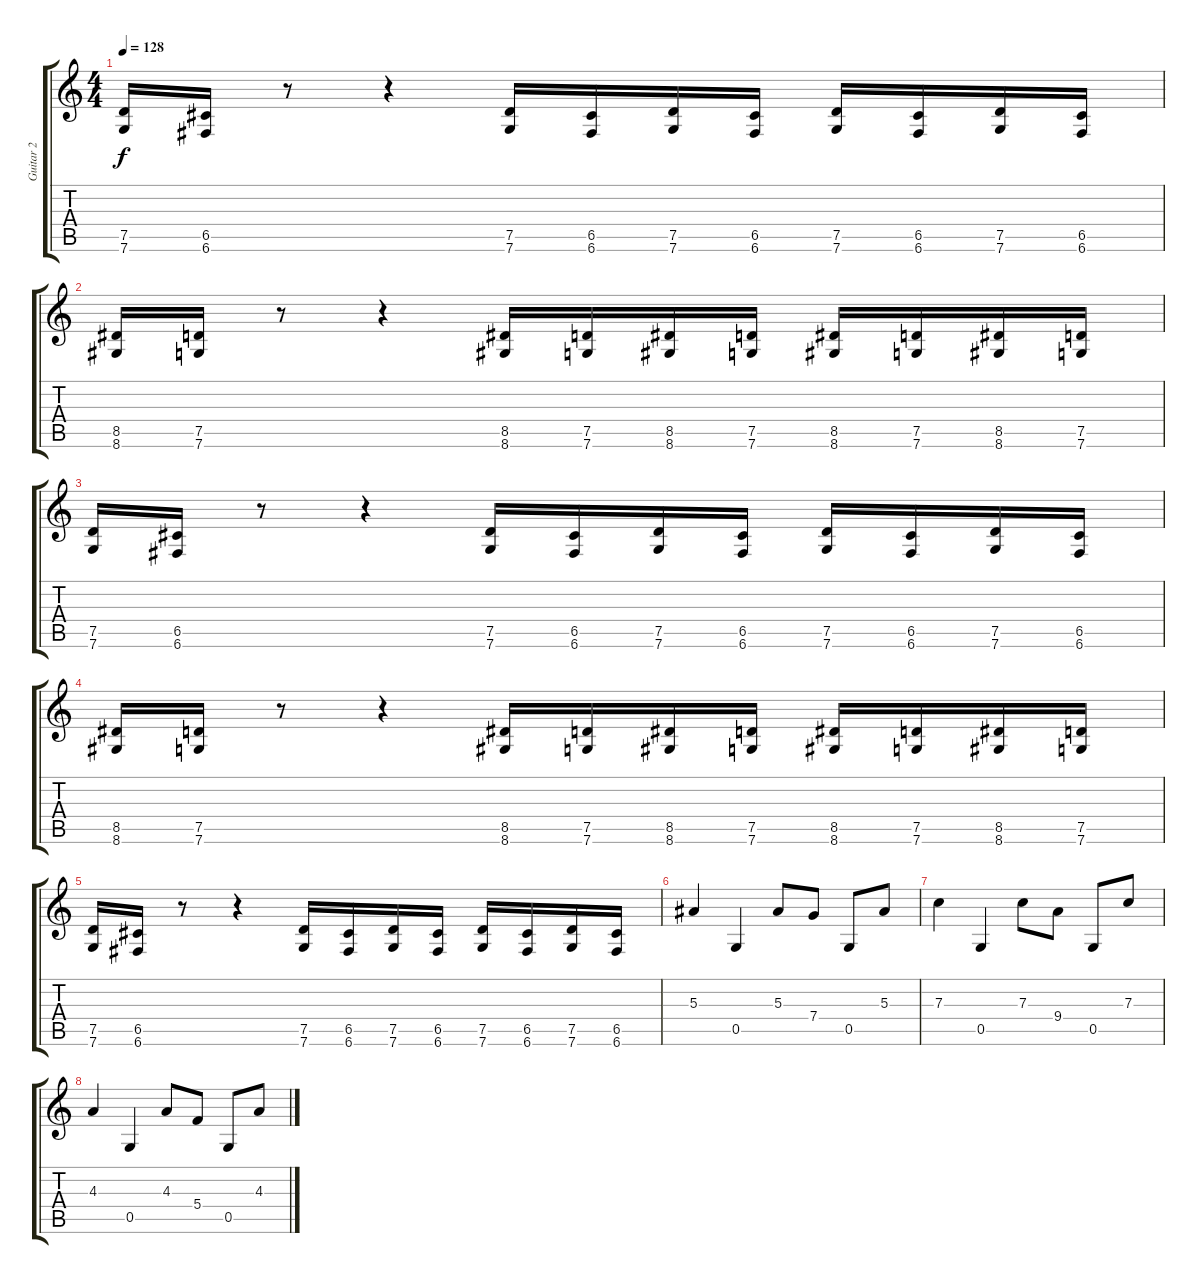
\track ("Guitar 2" "Guitar 2") {instrument distortionguitar}
\staff {score tabs}
\tuning (D4 A3 F3 C3 G2 C2) {hide}
\ts (4 4)
\tempo 128
\clef g2
\ks c
(7.5 7.6).16{dy f} (6.5 6.6).16 r.8 r.4 (7.5 7.6).16 (6.5 6.6).16 (7.5 7.6).16 (6.5 6.6).16 (7.5 7.6).16 (6.5 6.6).16 (7.5 7.6).16 (6.5 6.6).16 |
(8.5 8.6).16 (7.5 7.6).16 r.8 r.4 (8.5 8.6).16 (7.5 7.6).16 (8.5 8.6).16 (7.5 7.6).16 (8.5 8.6).16 (7.5 7.6).16 (8.5 8.6).16 (7.5 7.6).16 |
(7.5 7.6).16 (6.5 6.6).16 r.8 r.4 (7.5 7.6).16 (6.5 6.6).16 (7.5 7.6).16 (6.5 6.6).16 (7.5 7.6).16 (6.5 6.6).16 (7.5 7.6).16 (6.5 6.6).16 |
(8.5 8.6).16 (7.5 7.6).16 r.8 r.4 (8.5 8.6).16 (7.5 7.6).16 (8.5 8.6).16 (7.5 7.6).16 (8.5 8.6).16 (7.5 7.6).16 (8.5 8.6).16 (7.5 7.6).16 |
(7.5 7.6).16 (6.5 6.6).16 r.8 r.4 (7.5 7.6).16 (6.5 6.6).16 (7.5 7.6).16 (6.5 6.6).16 (7.5 7.6).16 (6.5 6.6).16 (7.5 7.6).16 (6.5 6.6).16 |
5.3.4 0.5.4 5.3.8 7.4.8 0.5.8 5.3.8 |
7.3.4 0.5.4 7.3.8 9.4.8 0.5.8 7.3.8 |
4.3.4 0.5.4 4.3.8 5.4.8 0.5.8 4.3.8
